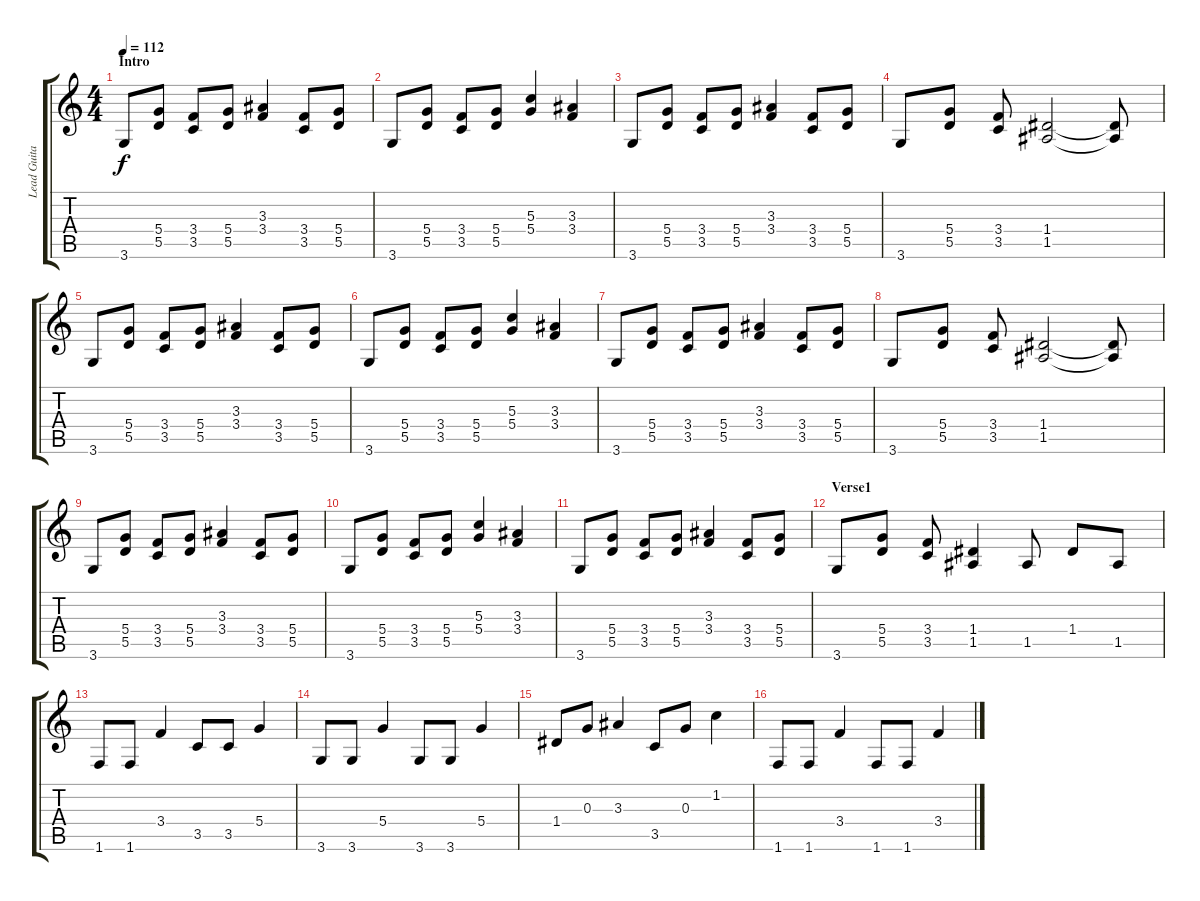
\track ("Lead Guitar" "Lead Guita") {instrument overdrivenguitar}
\staff {score tabs}
\tuning (E4 B3 G3 D3 A2 E2) {hide}
\ts (4 4)
\section ("" "Intro")
\tempo 112
\clef g2
\ks c
3.6.8{dy f instrument overdrivenguitar} (5.4 5.5).8 (3.4 3.5).8 (5.4 5.5).8 (3.3 3.4).4 (3.4 3.5).8 (5.4 5.5).8 |
3.6.8 (5.4 5.5).8 (3.4 3.5).8 (5.4 5.5).8 (5.3 5.4).4 (3.3 3.4).4 |
3.6.8 (5.4 5.5).8 (3.4 3.5).8 (5.4 5.5).8 (3.3 3.4).4 (3.4 3.5).8 (5.4 5.5).8 |
3.6.8 (5.4 5.5).8 (3.4 3.5).8 (1.4 1.5).2 (1.4{t} 1.5{t}).8 |
3.6.8 (5.4 5.5).8 (3.4 3.5).8 (5.4 5.5).8 (3.3 3.4).4 (3.4 3.5).8 (5.4 5.5).8 |
3.6.8 (5.4 5.5).8 (3.4 3.5).8 (5.4 5.5).8 (5.3 5.4).4 (3.3 3.4).4 |
3.6.8 (5.4 5.5).8 (3.4 3.5).8 (5.4 5.5).8 (3.3 3.4).4 (3.4 3.5).8 (5.4 5.5).8 |
3.6.8 (5.4 5.5).8 (3.4 3.5).8 (1.4 1.5).2 (1.4{t} 1.5{t}).8 |
3.6.8 (5.4 5.5).8 (3.4 3.5).8 (5.4 5.5).8 (3.3 3.4).4 (3.4 3.5).8 (5.4 5.5).8 |
3.6.8 (5.4 5.5).8 (3.4 3.5).8 (5.4 5.5).8 (5.3 5.4).4 (3.3 3.4).4 |
3.6.8 (5.4 5.5).8 (3.4 3.5).8 (5.4 5.5).8 (3.3 3.4).4 (3.4 3.5).8 (5.4 5.5).8 |
\section ("" "Verse1")
3.6.8 (5.4 5.5).8 (3.4 3.5).8 (1.4 1.5).4 1.5.8 1.4.8 1.5.8 |
1.6.8 1.6.8 3.4.4 3.5.8 3.5.8 5.4.4 |
3.6.8 3.6.8 5.4.4 3.6.8 3.6.8 5.4.4 |
1.4.8 0.3.8 3.3.4 3.5.8 0.3.8 1.2.4 |
1.6.8 1.6.8 3.4.4 1.6.8 1.6.8 3.4.4
